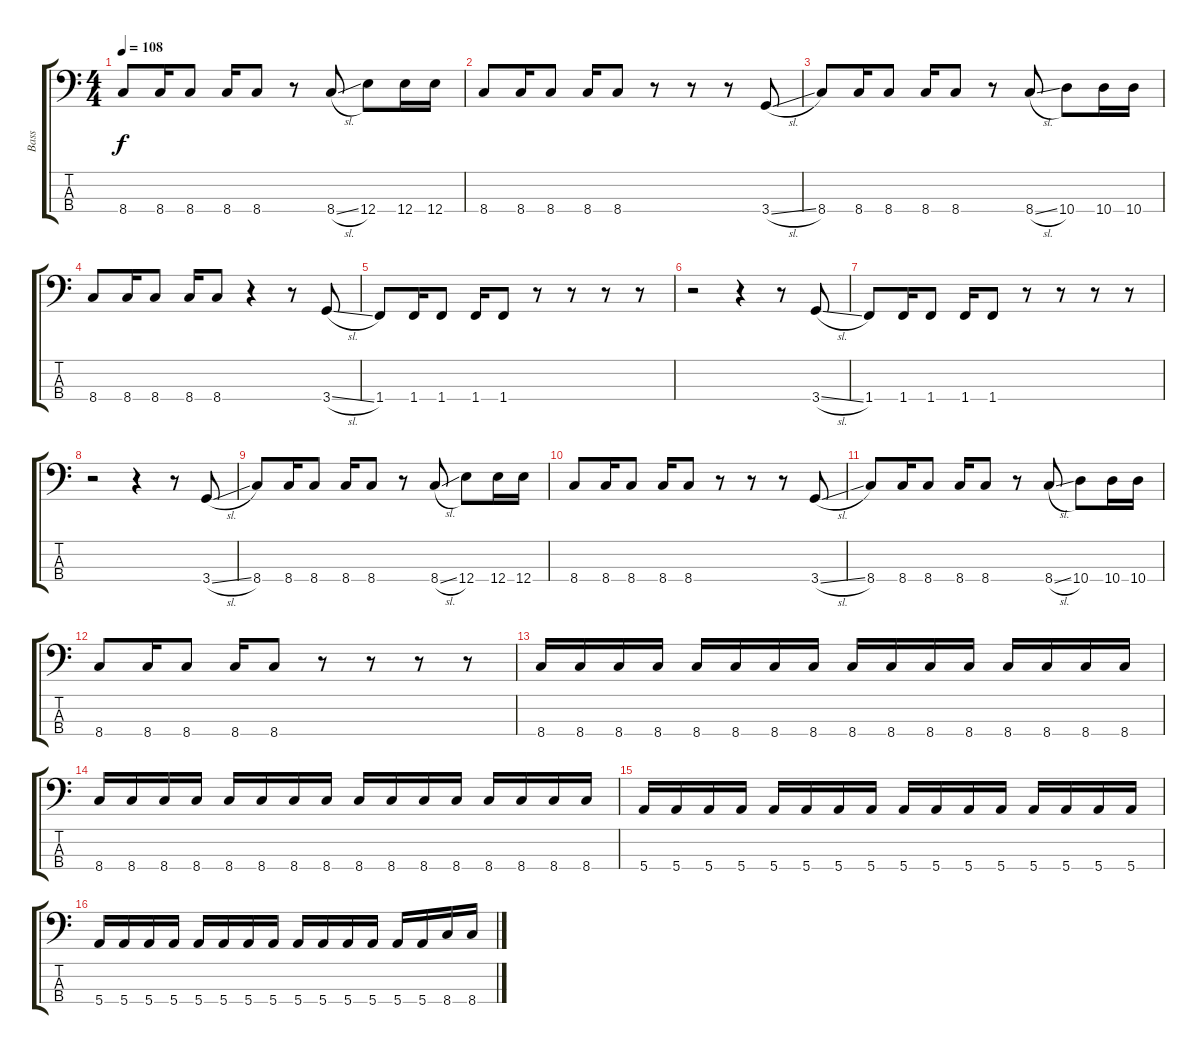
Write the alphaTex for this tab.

\track ("Bass" "Bass") {instrument electricbassfinger}
\staff {score tabs}
\tuning (G2 D2 A1 E1) {hide}
\ts (4 4)
\tempo 108
\clef f4
\ks c
8.4.8{dy f} 8.4.16 8.4.8 8.4.16 8.4.8 r.8 8.4{sl}.8 12.4.8 12.4.16 12.4.16 |
8.4.8 8.4.16 8.4.8 8.4.16 8.4.8 r.8 r.8 r.8 3.4{sl}.8 |
8.4.8 8.4.16 8.4.8 8.4.16 8.4.8 r.8 8.4{sl}.8 10.4.8 10.4.16 10.4.16 |
8.4.8 8.4.16 8.4.8 8.4.16 8.4.8 r.4 r.8 3.4{sl}.8 |
1.4.8 1.4.16 1.4.8 1.4.16 1.4.8 r.8 r.8 r.8 r.8 |
r.2 r.4 r.8 3.4{sl}.8 |
1.4.8 1.4.16 1.4.8 1.4.16 1.4.8 r.8 r.8 r.8 r.8 |
r.2 r.4 r.8 3.4{sl}.8 |
8.4.8 8.4.16 8.4.8 8.4.16 8.4.8 r.8 8.4{sl}.8 12.4.8 12.4.16 12.4.16 |
8.4.8 8.4.16 8.4.8 8.4.16 8.4.8 r.8 r.8 r.8 3.4{sl}.8 |
8.4.8 8.4.16 8.4.8 8.4.16 8.4.8 r.8 8.4{sl}.8 10.4.8 10.4.16 10.4.16 |
8.4.8 8.4.16 8.4.8 8.4.16 8.4.8 r.8 r.8 r.8 r.8 |
8.4.16 8.4.16 8.4.16 8.4.16 8.4.16 8.4.16 8.4.16 8.4.16 8.4.16 8.4.16 8.4.16 8.4.16 8.4.16 8.4.16 8.4.16 8.4.16 |
8.4.16 8.4.16 8.4.16 8.4.16 8.4.16 8.4.16 8.4.16 8.4.16 8.4.16 8.4.16 8.4.16 8.4.16 8.4.16 8.4.16 8.4.16 8.4.16 |
5.4.16 5.4.16 5.4.16 5.4.16 5.4.16 5.4.16 5.4.16 5.4.16 5.4.16 5.4.16 5.4.16 5.4.16 5.4.16 5.4.16 5.4.16 5.4.16 |
5.4.16 5.4.16 5.4.16 5.4.16 5.4.16 5.4.16 5.4.16 5.4.16 5.4.16 5.4.16 5.4.16 5.4.16 5.4.16 5.4.16 8.4.16 8.4.16
